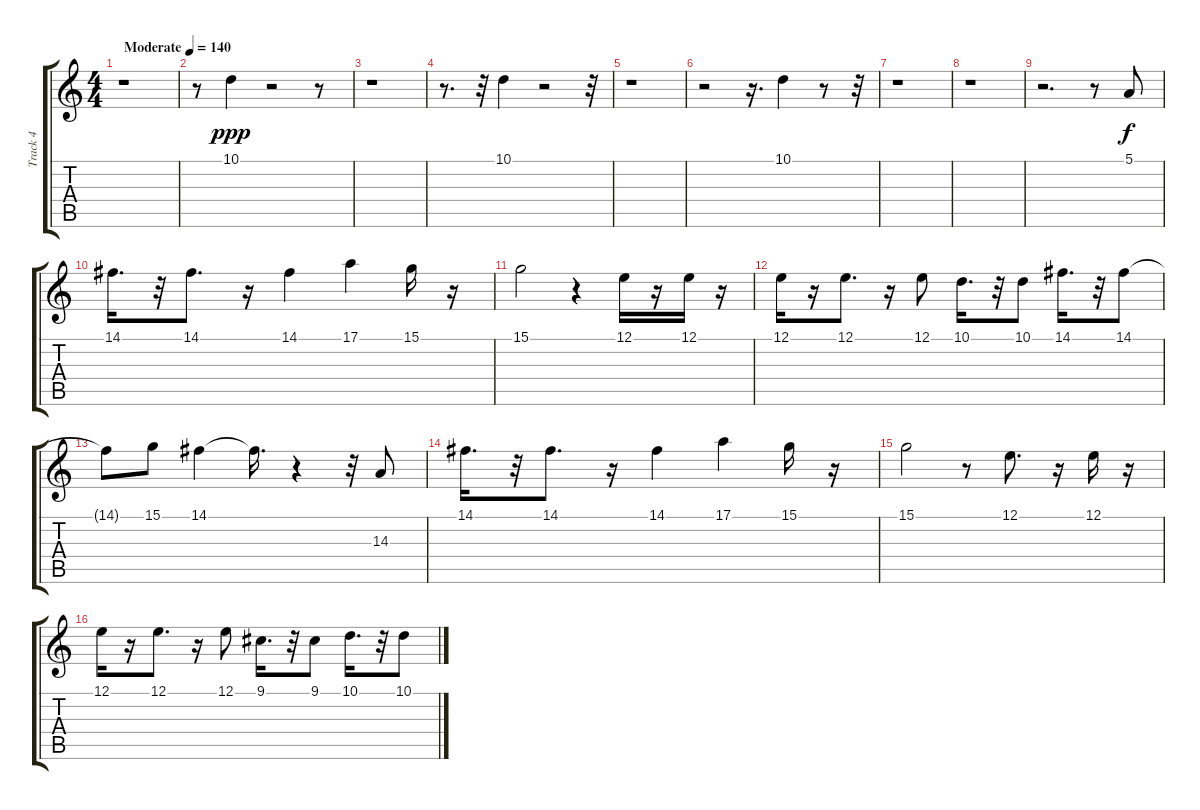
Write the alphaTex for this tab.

\track ("Track 4" "Track 4") {instrument panflute}
\staff {score tabs}
\tuning (E4 B3 G3 D3 A2 E2) {hide}
\ts (4 4)
\tempo (140 "Moderate")
\clef g2
\ks c
r.1{dy ppp instrument panflute} |
r.8 10.1.4 r.2 r.8 |
r.1 |
r.8{d} r.32 10.1.4 r.2 r.32 |
r.1 |
r.2 r.16{d} 10.1.4 r.8 r.32 |
r.1 |
r.1 |
r.2{d} r.8 5.1.8{dy f} |
14.1.16{d} r.32 14.1.8{d} r.16 14.1.4 17.1.4 15.1.16 r.16 |
15.1.2 r.4 12.1.16 r.16 12.1.16 r.16 |
12.1.16 r.16 12.1.8{d} r.16 12.1.8 10.1.16{d} r.32 10.1.8 14.1.16{d} r.32 14.1.8 |
14.1{t}.8 15.1.8 14.1.4 14.1{t}.16{d} r.4 r.32 14.3.8 |
14.1.16{d} r.32 14.1.8{d} r.16 14.1.4 17.1.4 15.1.16 r.16 |
15.1.2 r.8 12.1.8{d} r.16 12.1.16 r.16 |
12.1.16 r.16 12.1.8{d} r.16 12.1.8 9.1.16{d} r.32 9.1.8 10.1.16{d} r.32 10.1.8
